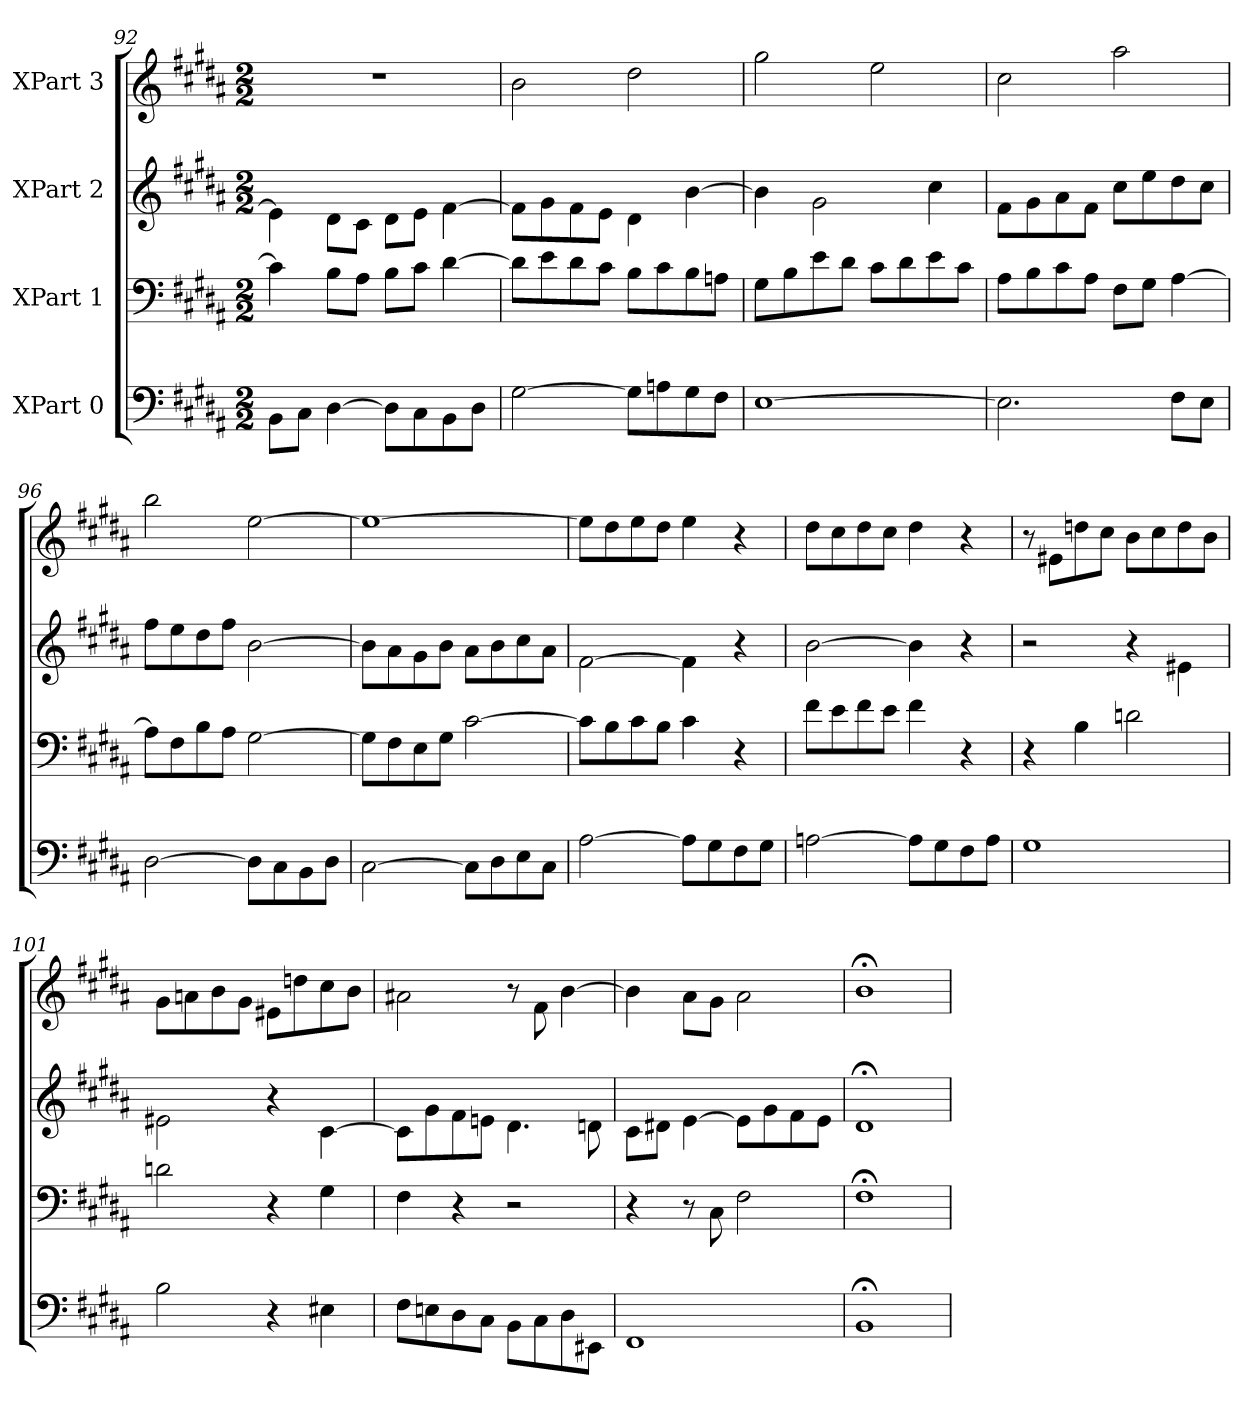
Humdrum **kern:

**kern	**kern	**kern	**kern
*part4	*part3	*part2	*part1
*staff4	*staff3	*staff2	*staff1
*I"XPart 0	*I"XPart 1	*I"XPart 2	*I"XPart 3
*clefF4	*clefF4	*clefG2	*clefG2
*k[f#c#g#d#a#]	*k[f#c#g#d#a#]	*k[f#c#g#d#a#]	*k[f#c#g#d#a#]
*M2/2	*M2/2	*M2/2	*M2/2
=92	=92	=92	=92
8BB\L	4c#\]	4e\]	1r
8C#\J	.	.	.
[4D#\	8B\L	8d#\L	.
.	8A#\J	8c#\J	.
8D#\L]	8B\L	8d#\L	.
8C#\	8c#\J	8e\J	.
8BB\	[4d#\	[4f#\	.
8D#\J	.	.	.
=93	=93	=93	=93
[2G#\	8d#\L]	8f#\L]	2b\
.	8e\	8g#\	.
.	8d#\	8f#\	.
.	8c#\J	8e\J	.
8G#\L]	8B\L	4d#\	2dd#\
8An\	8c#\	.	.
8G#\	8B\	[4b\	.
8F#\J	8An\J	.	.
=94	=94	=94	=94
[1E\	8G#\L	4b\]	2gg#\
.	8B\	.	.
.	8e\	2g#\	.
.	8d#\J	.	.
.	8c#\L	.	2ee\
.	8d#\	.	.
.	8e\	4cc#\	.
.	8c#\J	.	.
=95	=95	=95	=95
2.E\]	8A#\L	8f#\L	2cc#\
.	8B\	8g#\	.
.	8c#\	8a#\	.
.	8A#\J	8f#\J	.
.	8F#\L	8cc#\L	2aa#\
.	8G#\J	8ee\	.
8F#\L	[4A#\	8dd#\	.
8E\J	.	8cc#\J	.
=96	=96	=96	=96
[2D#\	8A#\L]	8ff#\L	2bb\
.	8F#\	8ee\	.
.	8B\	8dd#\	.
.	8A#\J	8ff#\J	.
8D#\L]	[2G#\	[2b\	[2ee\
8C#\	.	.	.
8BB\	.	.	.
8D#\J	.	.	.
=97	=97	=97	=97
[2C#\	8G#\L]	8b\L]	1ee\_
.	8F#\	8a#\	.
.	8E\	8g#\	.
.	8G#\J	8b\J	.
8C#\L]	[2c#\	8a#\L	.
8D#\	.	8b\	.
8E\	.	8cc#\	.
8C#\J	.	8a#\J	.
=98	=98	=98	=98
[2A#\	8c#\L]	[2f#\	8ee\L]
.	8B\	.	8dd#\
.	8c#\	.	8ee\
.	8B\J	.	8dd#\J
8A#\L]	4c#\	4f#\]	4ee\
8G#\	.	.	.
8F#\	4r	4r	4r
8G#\J	.	.	.
=99	=99	=99	=99
[2An\	8f#\L	[2b\	8dd#\L
.	8e\	.	8cc#\
.	8f#\	.	8dd#\
.	8e\J	.	8cc#\J
8A\L]	4f#\	4b\]	4dd#\
8G#\	.	.	.
8F#\	4r	4r	4r
8A\J	.	.	.
=100	=100	=100	=100
1G#\	4r	2r	8r
.	.	.	8e#X\L
.	4B\	.	8ddn\
.	.	.	8cc#\J
.	2dn\	4r	8b\L
.	.	.	8cc#\
.	.	4e#X\	8dd\
.	.	.	8b\J
=101	=101	=101	=101
2B\	2dn\	2e#X\	8g#\L
.	.	.	8an\
.	.	.	8b\
.	.	.	8g#\J
4r	4r	4r	8e#X\L
.	.	.	8ddn\
4E#X\	4G#\	[4c#\	8cc#\
.	.	.	8b\J
=102	=102	=102	=102
8F#\L	4F#\	8c#\L]	2a#X\
8En\	.	8g#\	.
8D#\	4r	8f#\	.
8C#\J	.	8en\J	.
8BB\L	2r	4.d#\	8r
8C#\	.	.	8f#\
8D#\	.	.	[4b\
8EE#X\J	.	8dn\	.
=103	=103	=103	=103
1FF#\	4r	8c#\L	4b\]
.	.	8d#X\J	.
.	8r	[4e\	8a#\L
.	8C#\	.	8g#\J
.	2F#\	8e\L]	2a#\
.	.	8g#\	.
.	.	8f#\	.
.	.	8e\J	.
=104	=104	=104	=104
1BB;<\	1F#;<\	1d#;<\	1b;<\
=	=	=	=
*-	*-	*-	*-
